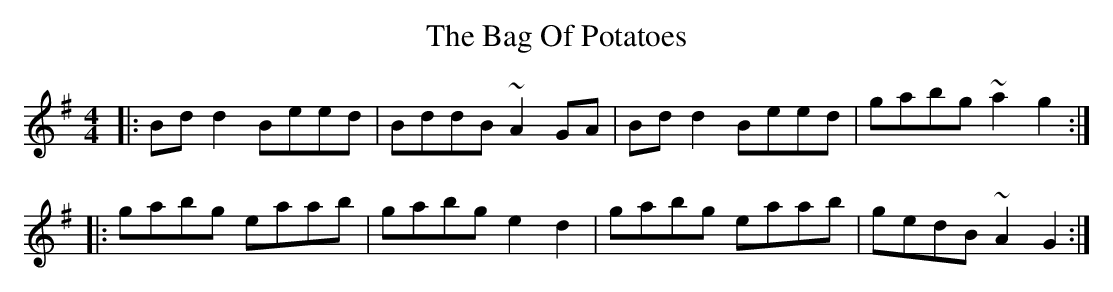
X:1
T: The Bag Of Potatoes
M: 4/4
L: 1/8
K: Gmaj
|:Bd d2 Beed|BddB ~A2 GA|Bd d2 Beed|gabg ~a2 g2:|
|:gabg eaab|gabg e2d2|gabg eaab|gedB ~A2G2:|
